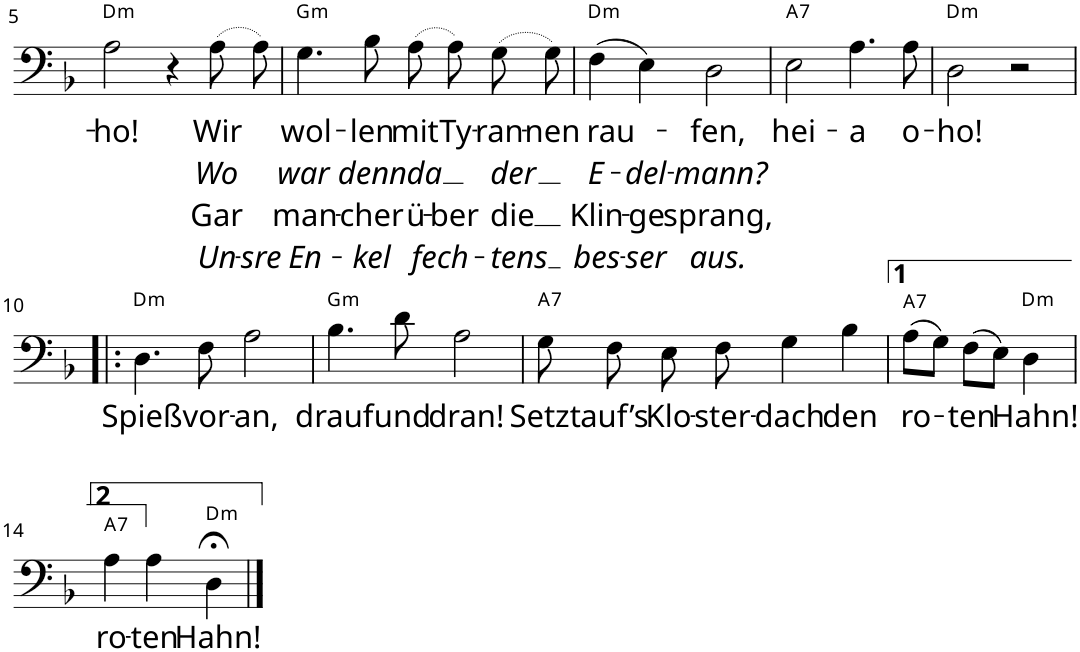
**kern	**text	**text	**text	**text	**harte
*part1	*part1	*part1	*part1	*part1	*part1
*staff1	*staff1	*staff1	*staff1	*staff1	*
*I"Voice	*	*	*	*	*
*I'V.	*	*	*	*	*
!!LO:PB:g=z
*clefF4	*	*	*	*	*
*k[b-]	*	*	*	*	*
*F:	*	*	*	*	*
*M4/4	*	*	*	*	*
=5	=5	=5	=5	=5	=5
!	!LO:LY:b	!	!	!	!LO:H:kt=m
2A\	-ho!	.	.	.	D:min
4r	.	.	.	.	.
!	!LO:LY:b	!LO:LY:b	!LO:LY:b	!LO:LY:b	!
(8A\	Wir	Wo	Gar	Un-	.
!	!	!	!	!LO:LY:b	!
8A\)	.	.	.	-sre	.
=6	=6	=6	=6	=6	=6
!	!LO:LY:b	!LO:LY:b	!LO:LY:b	!LO:LY:b	!LO:H:kt=m
4.G\	wol-	war	man-	En-	G:min
!	!LO:LY:b	!LO:LY:b	!LO:LY:b	!LO:LY:b	!
8B-\	-len	denn	-cher	-kel	.
!	!LO:LY:b	!LO:LY:b	!LO:LY:b	!LO:LY:b	!
(8A\	mit	da	ü-	fech-	.
!	!LO:LY:b	!	!LO:LY:b	!	!
8A\)	Ty-	.	-ber	.	.
!	!LO:LY:b	!LO:LY:b	!LO:LY:b	!LO:LY:b	!
(8G\	-ran-	der	die	-tens	.
!	!LO:LY:b	!	!	!	!
8G\)	-nen	.	.	.	.
=7	=7	=7	=7	=7	=7
!	!LO:LY:b	!LO:LY:b	!LO:LY:b	!LO:LY:b	!LO:H:kt=m
(4F\	rau-	E-	Klin-	bes-	D:min
!	!	!LO:LY:b	!LO:LY:b	!LO:LY:b	!
4E\)	.	-del-	-ge	-ser	.
!	!LO:LY:b	!LO:LY:b	!LO:LY:b	!LO:LY:b	!
2D\	-fen,	-mann?	sprang,	aus.	.
=8	=8	=8	=8	=8	=8
!	!LO:LY:b	!	!	!	!LO:H:kt=7
2E\	hei-	.	.	.	A:7
!	!LO:LY:b	!	!	!	!
4.A\	-a	.	.	.	.
!	!LO:LY:b	!	!	!	!
8A\	o-	.	.	.	.
=9	=9	=9	=9	=9	=9
!	!LO:LY:b	!	!	!	!LO:H:kt=m
2D\	-ho!	.	.	.	D:min
2r	.	.	.	.	.
!!LO:LB:g=z
=10!|:	=10!|:	=10!|:	=10!|:	=10!|:	=10!|:
!	!LO:LY:b	!	!	!	!LO:H:kt=m
4.D\	Spieß	.	.	.	D:min
!	!LO:LY:b	!	!	!	!
8F\	vor-	.	.	.	.
!	!LO:LY:b	!	!	!	!
2A\	-an,	.	.	.	.
=11	=11	=11	=11	=11	=11
!	!LO:LY:b	!	!	!	!LO:H:kt=m
4.B-\	drauf	.	.	.	G:min
!	!LO:LY:b	!	!	!	!
8d\	und	.	.	.	.
!	!LO:LY:b	!	!	!	!
2A\	dran!	.	.	.	.
=12	=12	=12	=12	=12	=12
!	!LO:LY:b	!	!	!	!LO:H:kt=7
8G\	Setzt	.	.	.	A:7
!	!LO:LY:b	!	!	!	!
8F\	auf’s	.	.	.	.
!	!LO:LY:b	!	!	!	!
8E\	Klo-	.	.	.	.
!	!LO:LY:b	!	!	!	!
8F\	-ster-	.	.	.	.
!	!LO:LY:b	!	!	!	!
4G\	-dach	.	.	.	.
!	!LO:LY:b	!	!	!	!
4B-\	den	.	.	.	.
=13	=13	=13	=13	=13	=13
!	!LO:LY:b	!	!	!	!LO:H:kt=7
(8A\L	ro-	.	.	.	A:7
8G\J)	.	.	.	.	.
!	!LO:LY:b	!	!	!	!
(8F\L	-ten	.	.	.	.
8E\J)	.	.	.	.	.
!	!LO:LY:b	!	!	!	!LO:H:kt=m
4D\	Hahn!	.	.	.	D:min
!!LO:LB:g=z
=14	=14	=14	=14	=14	=14
!	!LO:LY:b	!	!	!	!LO:H:kt=7
4A\	ro-	.	.	.	A:7
!	!LO:LY:b	!	!	!	!
4A\	-ten	.	.	.	.
!	!LO:LY:b	!	!	!	!LO:H:kt=m
4D;<\	Hahn!	.	.	.	D:min
==	==	==	==	==	==
*-	*-	*-	*-	*-	*-
